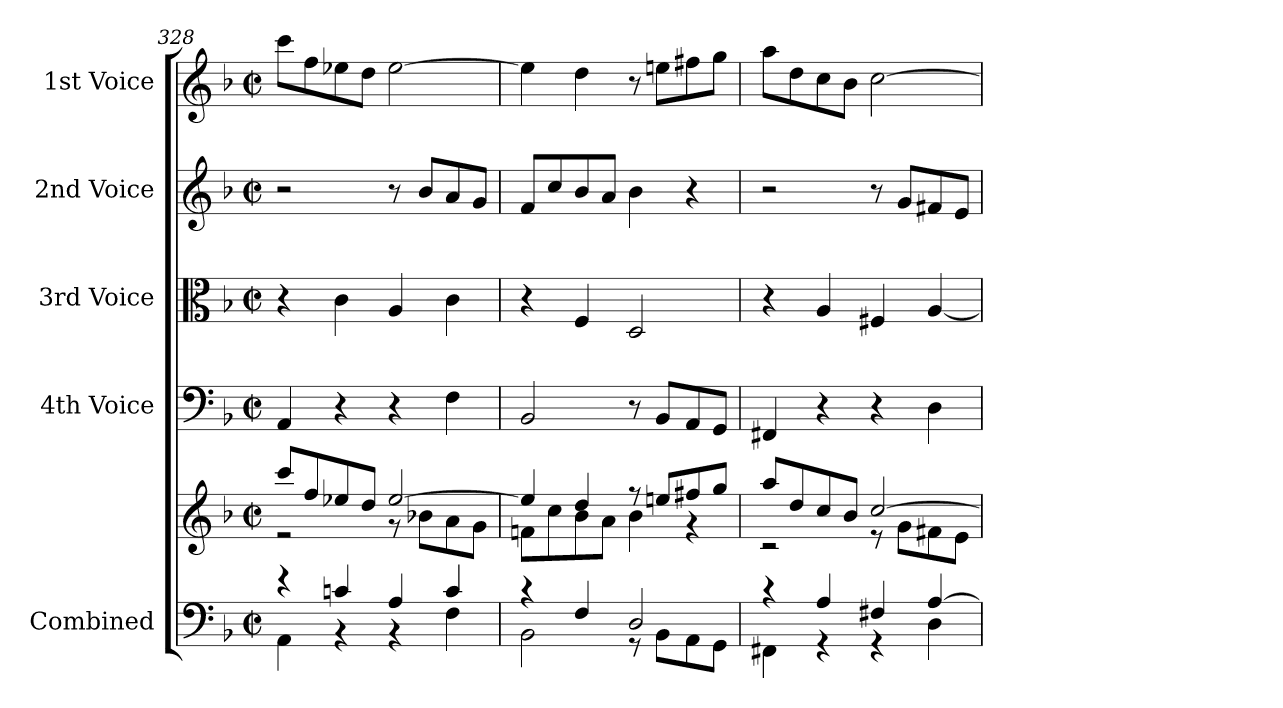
**kern	**kern	**kern	**kern	**kern	**kern
*part5	*part5	*part4	*part3	*part2	*part1
*staff6	*staff5	*staff4	*staff3	*staff2	*staff1
*I"Combined	*	*I"4th Voice	*I"3rd Voice	*I"2nd Voice	*I"1st Voice
*clefF4	*clefG2	*clefF4	*clefC3	*clefG2	*clefG2
*k[b-]	*k[b-]	*k[b-]	*k[b-]	*k[b-]	*k[b-]
*M2/2	*M2/2	*M2/2	*M2/2	*M2/2	*M2/2
*met(c|)	*met(c|)	*met(c|)	*met(c|)	*met(c|)	*met(c|)
=328	=328	=328	=328	=328	=328
*^	*^	*	*	*	*
4r	4AA\	8ccc/L	2r	4AA/	4r	2r	8ccc\L
.	.	8ff/	.	.	.	.	8ff\
4cn/	4r	8ee-X/	.	4r	4c\	.	8ee-X\
.	.	8dd/J	.	.	.	.	8dd\J
4A/	4r	[2ee-/	8r	4r	4A/	8r	[2ee-\
.	.	.	8b-X\L	.	.	8b-/L	.
4c/	4F\	.	8a\	4F\	4c\	8a/	.
.	.	.	8g\J	.	.	8g/J	.
=329	=329	=329	=329	=329	=329	=329	=329
4r	2BB-\	4ee-/]	8fn\L	2BB-/	4r	8f/L	4ee-\]
.	.	.	8cc\	.	.	8cc/	.
4F/	.	4dd/	8b-\	.	4F/	8b-/	4dd\
.	.	.	8a\J	.	.	8a/J	.
2D/	8r	8r	4b-\	8r	2D/	4b-\	8r
.	8BB-\L	8een/L	.	8BB-/L	.	.	8een\L
.	8AA\	8ff#X/	4r	8AA/	.	4r	8ff#X\
.	8GG\J	8gg/J	.	8GG/J	.	.	8gg\J
!!LO:PB:g=z
=330	=330	=330	=330	=330	=330	=330	=330
4r	4FF#X\	8aa/L	2r	4FF#X/	4r	2r	8aa\L
.	.	8dd/	.	.	.	.	8dd\
4A/	4r	8cc/	.	4r	4A/	.	8cc\
.	.	8b-/J	.	.	.	.	8b-\J
4F#X/	4r	[2cc/	8r	4r	4F#X/	8r	[2cc\
.	.	.	8g\L	.	.	8g/L	.
[4A/	4D\	.	8f#X\	4D\	[4A/	8f#X/	.
.	.	.	8e\J	.	.	8e/J	.
*v	*v	*	*	*	*	*	*
*	*v	*v	*	*	*	*
=	=	=	=	=	=
*-	*-	*-	*-	*-	*-
